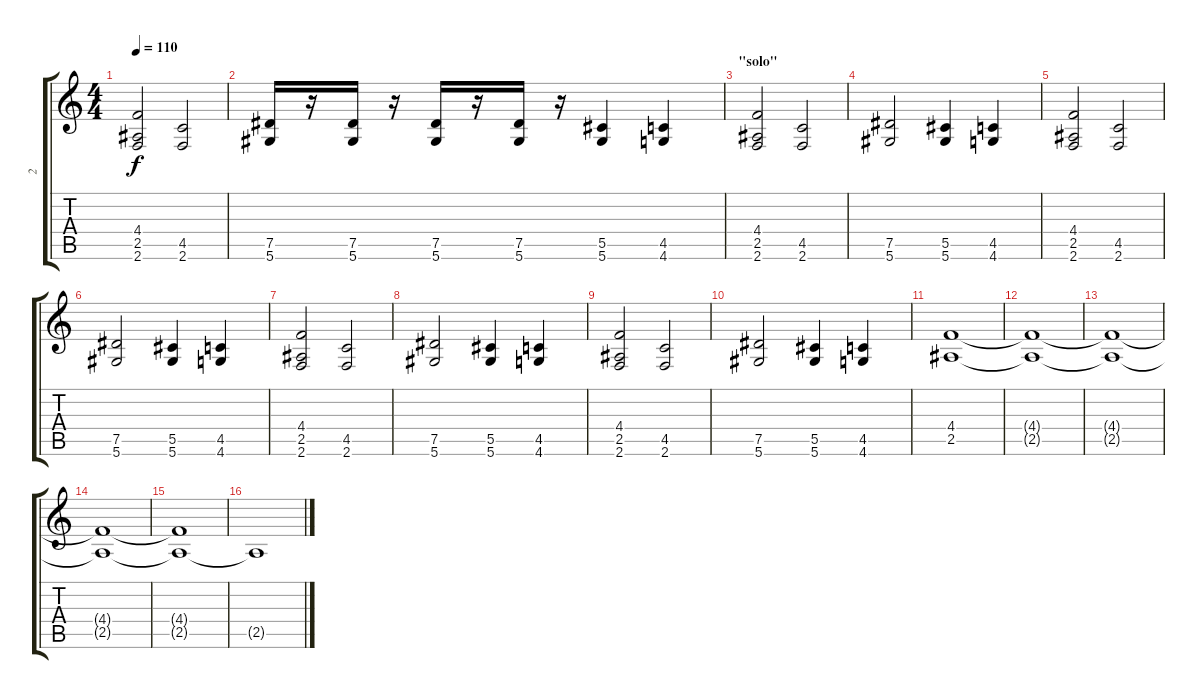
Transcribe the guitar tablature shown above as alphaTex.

\track ("2" "2") {instrument overdrivenguitar}
\staff {score tabs}
\tuning (Eb4 Bb3 Gb3 Db3 Ab2 Eb2) {hide}
\ts (4 4)
\tempo 110
\clef g2
\ks c
(4.4 2.5 2.6).2{dy f} (4.5 2.6).2 |
(7.5 5.6).16 r.16 (7.5 5.6).16 r.16 (7.5 5.6).16 r.16 (7.5 5.6).16 r.16 (5.5 5.6).4 (4.5 4.6).4 |
\section ("" "\"solo\"")
(4.4 2.5 2.6).2{volume 16 instrument overdrivenguitar} (4.5 2.6).2 |
(7.5 5.6).2 (5.5 5.6).4 (4.5 4.6).4 |
(4.4 2.5 2.6).2 (4.5 2.6).2 |
(7.5 5.6).2 (5.5 5.6).4 (4.5 4.6).4 |
(4.4 2.5 2.6).2 (4.5 2.6).2 |
(7.5 5.6).2 (5.5 5.6).4 (4.5 4.6).4 |
(4.4 2.5 2.6).2 (4.5 2.6).2 |
(7.5 5.6).2 (5.5 5.6).4 (4.5 4.6).4 |
(4.4 2.5).1{volume 12} |
(4.4{t} 2.5{t}).1 |
(4.4{t} 2.5{t}).1{volume 8} |
(4.4{t} 2.5{t}).1 |
(4.4{t} 2.5{t}).1{volume 4} |
2.5{t}.1
